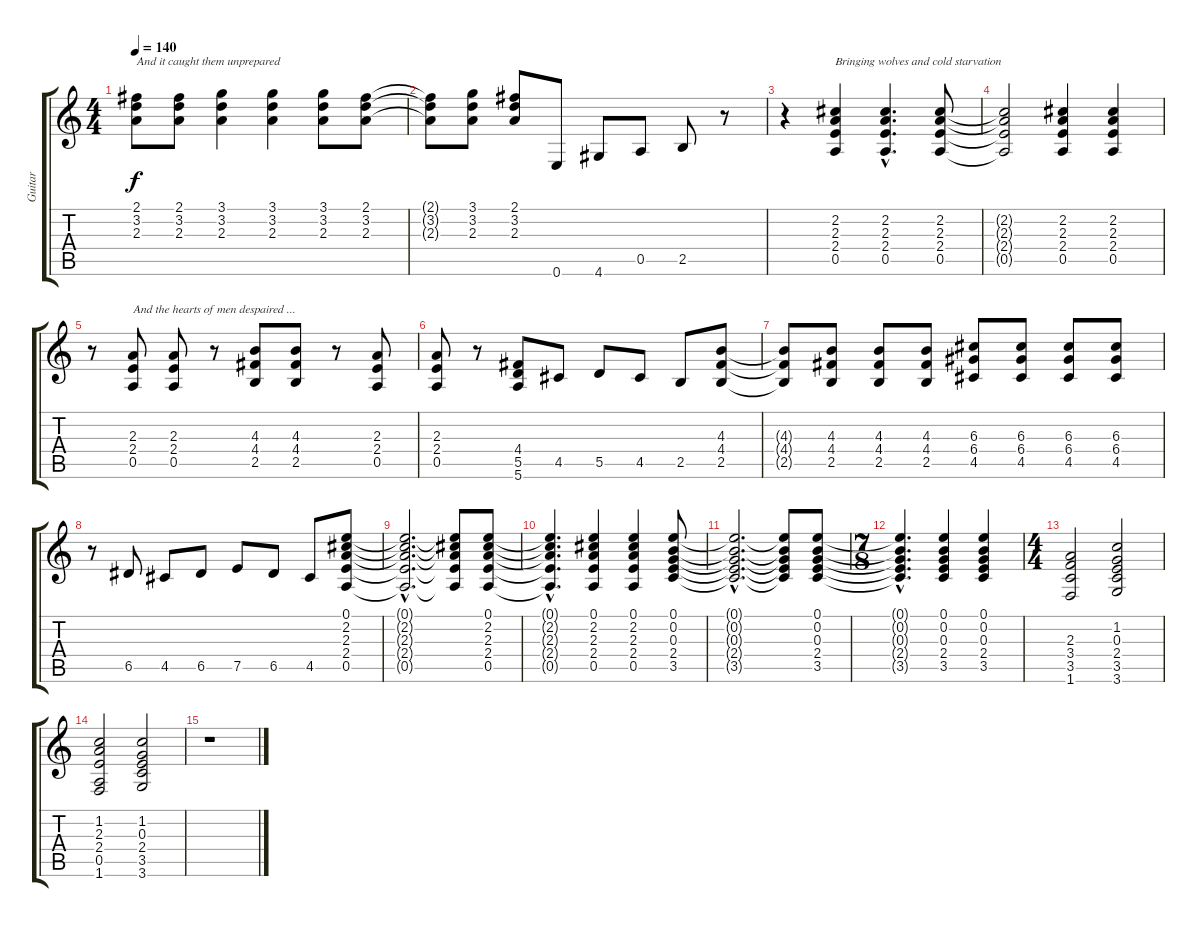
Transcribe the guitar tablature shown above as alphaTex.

\track ("Guitar" "Guitar") {instrument overdrivenguitar}
\staff {score tabs}
\tuning (E4 B3 G3 D3 A2 E2) {hide}
\ts (4 4)
\tempo 140
\clef g2
\ks c
(2.1 3.2 2.3).8{txt "And it caught them unprepared" dy f} (2.1 3.2 2.3).8 (3.1 3.2 2.3).4 (3.1 3.2 2.3).4 (3.1 3.2 2.3).8 (2.1 3.2 2.3).8 |
(2.1{t} 3.2{t} 2.3{t}).8 (3.1 3.2 2.3).8 (2.1 3.2 2.3).8 0.6.8 4.6.8 0.5.8 2.5.8 r.8 |
r.4 (2.2 2.3 2.4 0.5).4{txt "Bringing wolves and cold starvation"} (2.2{hac} 2.3{hac} 2.4{hac} 0.5{hac}).4{d} (2.2 2.3 2.4 0.5).8 |
(2.2{t} 2.3{t} 2.4{t} 0.5{t}).2 (2.2 2.3 2.4 0.5).4 (2.2 2.3 2.4 0.5).4 |
r.8 (2.3 2.4 0.5).8{txt "And the hearts of men despaired ... "} (2.3 2.4 0.5).8 r.8 (4.3 4.4 2.5).8 (4.3 4.4 2.5).8 r.8 (2.3 2.4 0.5).8 |
(2.3 2.4 0.5).8 r.8 (4.4 5.5 5.6).8 4.5.8 5.5.8 4.5.8 2.5.8 (4.3 4.4 2.5).8 |
(4.3{t} 4.4{t} 2.5{t}).8 (4.3 4.4 2.5).8 (4.3 4.4 2.5).8 (4.3 4.4 2.5).8 (6.3 6.4 4.5).8 (6.3 6.4 4.5).8 (6.3 6.4 4.5).8 (6.3 6.4 4.5).8 |
r.8 6.5.8 4.5.8 6.5.8 7.5.8 6.5.8 4.5.8 (0.1 2.2 2.3 2.4 0.5).8 |
(0.1{hac t} 2.2{hac t} 2.3{hac t} 2.4{hac t} 0.5{hac t}).2{d} (0.1{t} 2.2{t} 2.3{t} 2.4{t} 0.5{t}).8 (0.1 2.2 2.3 2.4 0.5).8 |
(0.1{hac t} 2.2{hac t} 2.3{hac t} 2.4{hac t} 0.5{hac t}).4{d} (0.1 2.2 2.3 2.4 0.5).4 (0.1 2.2 2.3 2.4 0.5).4 (0.1 0.2 0.3 2.4 3.5).8 |
(0.1{hac t} 0.2{hac t} 0.3{hac t} 2.4{hac t} 3.5{hac t}).2{d} (0.1{t} 0.2{t} 0.3{t} 2.4{t} 3.5{t}).8 (0.1 0.2 0.3 2.4 3.5).8 |
\ts (7 8)
(0.1{hac t} 0.2{hac t} 0.3{hac t} 2.4{hac t} 3.5{hac t}).4{d} (0.1 0.2 0.3 2.4 3.5).4 (0.1 0.2 0.3 2.4 3.5).4 |
\ts (4 4)
(2.3 3.4 3.5 1.6).2 (1.2 0.3 2.4 3.5 3.6).2 |
(1.2 2.3 2.4 0.5 1.6).2 (1.2 0.3 2.4 3.5 3.6).2 |
r.1
